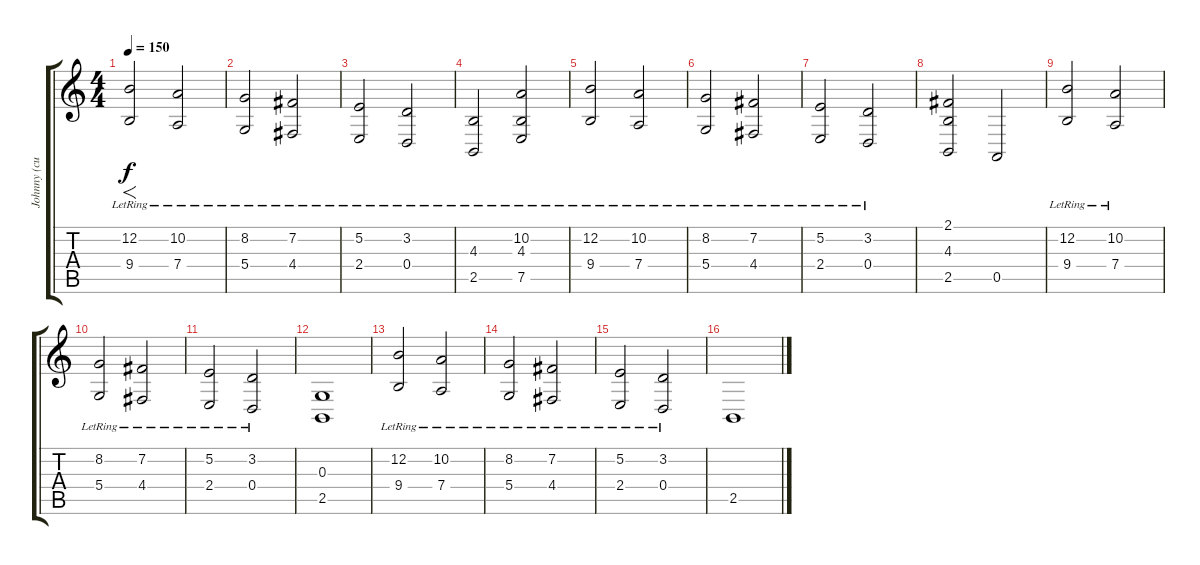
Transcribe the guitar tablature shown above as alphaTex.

\track ("Johnny (cuerdas)" "Johnny (cu") {instrument stringensemble1}
\staff {score tabs}
\tuning (E4 B3 G3 D3 A2 E2) {hide}
\ts (4 4)
\tempo 150
\clef g2
\ks c
(12.2{lr} 9.4{lr}).2{f dy f} (10.2{lr} 7.4{lr}).2 |
(8.2{lr} 5.4{lr}).2 (7.2{lr} 4.4{lr}).2 |
(5.2{lr} 2.4{lr}).2 (3.2{lr} 0.4{lr}).2 |
(4.3{lr} 2.5{lr}).2 (10.2{lr} 4.3{lr} 7.5).2 |
(12.2{lr} 9.4{lr}).2 (10.2{lr} 7.4{lr}).2 |
(8.2{lr} 5.4{lr}).2 (7.2{lr} 4.4{lr}).2 |
(5.2{lr} 2.4{lr}).2 (3.2 0.4{lr}).2 |
(2.1 4.3 2.5).2 0.5.2 |
(12.2{lr} 9.4{lr}).2 (10.2{lr} 7.4{lr}).2 |
(8.2{lr} 5.4{lr}).2 (7.2{lr} 4.4{lr}).2 |
(5.2{lr} 2.4{lr}).2 (3.2{lr} 0.4{lr}).2 |
(0.3 2.5).1 |
(12.2{lr} 9.4{lr}).2 (10.2{lr} 7.4{lr}).2 |
(8.2{lr} 5.4{lr}).2 (7.2{lr} 4.4{lr}).2 |
(5.2{lr} 2.4{lr}).2 (3.2{lr} 0.4{lr}).2 |
2.5.1
